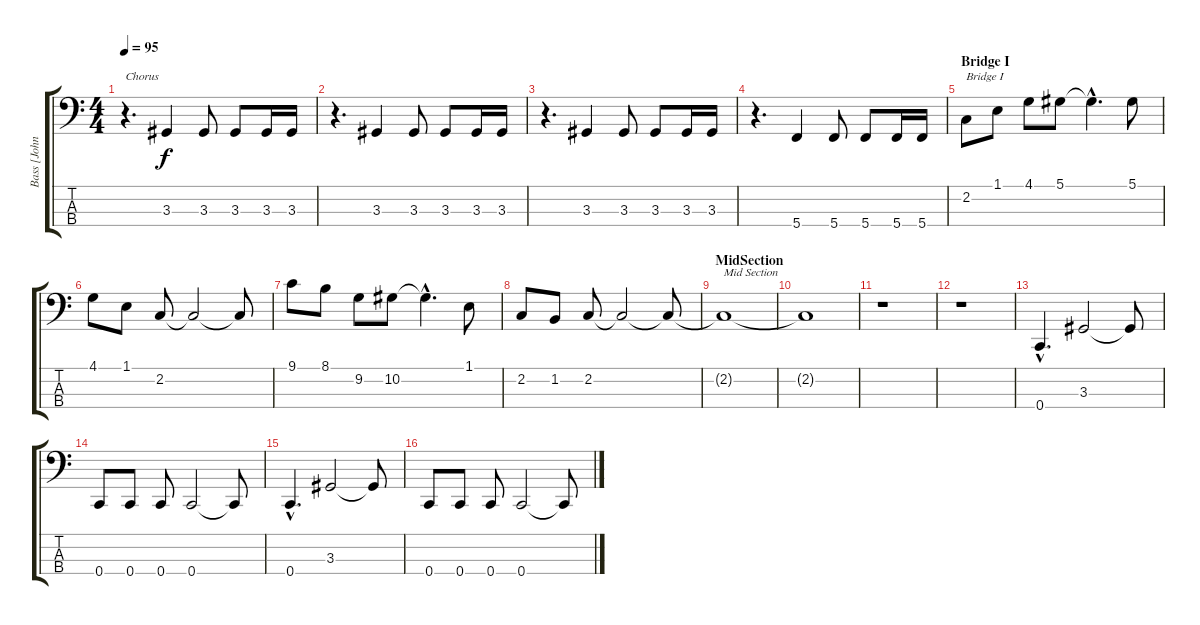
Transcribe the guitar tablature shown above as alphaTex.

\track ("Bass [John Bray]" "Bass [John") {instrument electricbasspick}
\staff {score tabs}
\tuning (Eb2 Bb1 F1 C1) {hide}
\ts (4 4)
\tempo 95
\clef f4
\ks c
r.4{d txt "Chorus" dy f} 3.3.4 3.3.8 3.3.8 3.3.16 3.3.16 |
r.4{d} 3.3.4 3.3.8 3.3.8 3.3.16 3.3.16 |
r.4{d} 3.3.4 3.3.8 3.3.8 3.3.16 3.3.16 |
r.4{d} 5.4.4 5.4.8 5.4.8 5.4.16 5.4.16 |
\section ("" "Bridge I")
2.2.8{txt "Bridge I"} 1.1.8 4.1.8 5.1.8 5.1{hac t}.4{d} 5.1.8 |
4.1.8 1.1.8 2.2.8 2.2{t}.2 2.2{t}.8 |
9.1.8 8.1.8 9.2.8 10.2.8 10.2{hac t}.4{d} 1.1.8 |
2.2.8 1.2.8 2.2.8 2.2{t}.2 2.2{t}.8 |
\section ("" "MidSection")
2.2{t}.1{txt "Mid Section"} |
2.2{t}.1 |
r.1 |
r.1 |
0.4{hac}.4{d} 3.3.2 3.3{t}.8 |
0.4.8 0.4.8 0.4.8 0.4.2 0.4{t}.8 |
0.4{hac}.4{d} 3.3.2 3.3{t}.8 |
0.4.8 0.4.8 0.4.8 0.4.2 0.4{t}.8
